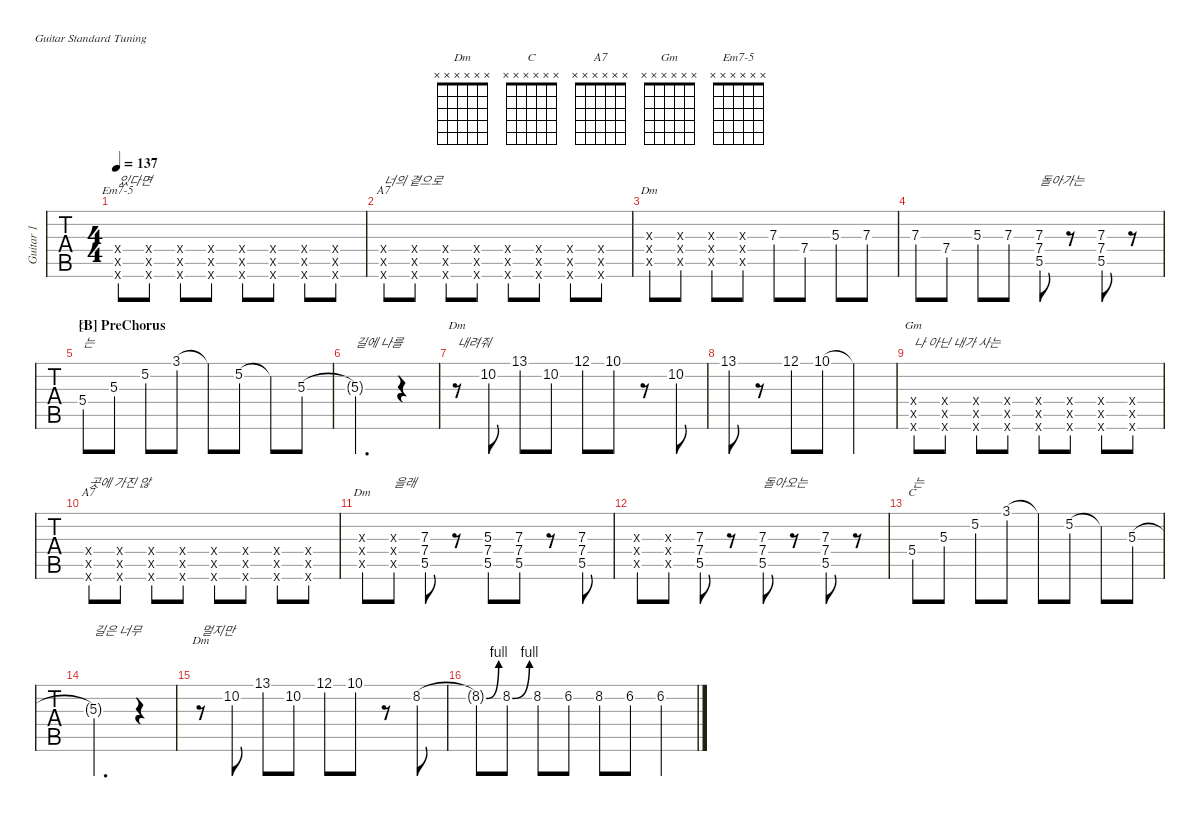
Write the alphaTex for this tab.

\defaultSystemsLayout 4
\hideDynamics
\bracketExtendMode nobrackets
\track ("Guitar1" "Guitar 1") {defaultSystemsLayout 4 instrument overdrivenguitar}
\staff {tabs}
\tuning (E4 B3 G3 D3 A2 E2)
\chord ("Dm" x x x x x x)
\chord ("C" x x x x x x)
\chord ("A7" x x x x x x)
\chord ("Gm" x x x x x x)
\chord ("Em7-5" x x x x x x)
\ts (4 4)
\tempo 137
\clef g2
\ks f
(0.6{x acc forcenatural} 1.5{x acc b} 2.4{x acc forcenatural}).8{ch "Em7-5" txt "있다면" dy mf} (0.6{x acc forcenatural} 1.5{x acc b} 2.4{x acc forcenatural}).8 (0.6{x acc forcenatural} 1.5{x acc b} 2.4{x acc forcenatural}).8 (0.6{x acc forcenatural} 1.5{x acc b} 2.4{x acc forcenatural}).8 (0.6{x acc forcenatural} 1.5{x acc b} 2.4{x acc forcenatural}).8 (0.6{x acc forcenatural} 1.5{x acc b} 2.4{x acc forcenatural}).8 (0.6{x acc forcenatural} 1.5{x acc b} 2.4{x acc forcenatural}).8 (0.6{x acc forcenatural} 1.5{x acc b} 2.4{x acc forcenatural}).8 |
(5.6{x acc forcenatural} 7.5{x acc forcenatural} 7.4{x acc forcenatural}).8{ch "A7" txt "너의 곁으로"} (5.6{x acc forcenatural} 7.5{x acc forcenatural} 7.4{x acc forcenatural}).8 (5.6{x acc forcenatural} 7.5{x acc forcenatural} 7.4{x acc forcenatural}).8 (5.6{x acc forcenatural} 7.5{x acc forcenatural} 7.4{x acc forcenatural}).8 (5.6{x acc forcenatural} 7.5{x acc forcenatural} 7.4{x acc forcenatural}).8 (5.6{x acc forcenatural} 7.5{x acc forcenatural} 7.4{x acc forcenatural}).8 (5.6{x acc forcenatural} 7.5{x acc forcenatural} 7.4{x acc forcenatural}).8 (5.6{x acc forcenatural} 7.5{x acc forcenatural} 7.4{x acc forcenatural}).8 |
(5.5{x acc forcenatural} 7.4{x acc forcenatural} 7.3{x acc forcenatural}).8{ch "Dm"} (5.5{x acc forcenatural} 7.4{x acc forcenatural} 7.3{x acc forcenatural}).8 (5.5{x acc forcenatural} 7.4{x acc forcenatural} 7.3{x acc forcenatural}).8 (5.5{x acc forcenatural} 7.4{x acc forcenatural} 7.3{x acc forcenatural}).8 7.3{acc forcenatural}.8 7.4{acc forcenatural}.8 5.3{acc forcenatural}.8 7.3{acc forcenatural}.8 |
7.3{acc forcenatural}.8 7.4{acc forcenatural}.8 5.3{acc forcenatural}.8 7.3{acc forcenatural}.8 (5.5{acc forcenatural} 7.4{acc forcenatural} 7.3{acc forcenatural}).8{txt "돌아가는"} r.8 (5.5{acc forcenatural} 7.4{acc forcenatural} 7.3{acc forcenatural}).8 r.8 |
\section ("B" "PreChorus")
5.4{acc forcenatural}.8{ch "C" txt "는"} 5.3{acc forcenatural}.8 5.2{acc forcenatural}.8 3.1{acc forcenatural}.8 3.1{t acc forcenatural}.8 5.2{acc forcenatural}.8 5.2{t acc forcenatural}.8 5.3{acc forcenatural}.8 |
5.3{t acc forcenatural}.2{d txt "길에 나를"} r.4 |
r.8{ch "Dm" txt "내려줘"} 10.2{acc forcenatural}.8 13.1{acc forcenatural}.8 10.2{acc forcenatural}.8 12.1{acc forcenatural}.8 10.1{acc forcenatural}.8 r.8 10.2{acc forcenatural}.8 |
13.1{acc forcenatural}.8 r.8 12.1{acc forcenatural}.8 10.1{acc forcenatural}.8 10.1{t acc forcenatural}.2 |
(3.6{x acc forcenatural} 5.5{x acc forcenatural} 5.4{x acc forcenatural}).8{ch "Gm" txt "나 아닌 내가 사는"} (3.6{x acc forcenatural} 5.5{x acc forcenatural} 5.4{x acc forcenatural}).8 (3.6{x acc forcenatural} 5.5{x acc forcenatural} 5.4{x acc forcenatural}).8 (3.6{x acc forcenatural} 5.5{x acc forcenatural} 5.4{x acc forcenatural}).8 (3.6{x acc forcenatural} 5.5{x acc forcenatural} 5.4{x acc forcenatural}).8 (3.6{x acc forcenatural} 5.5{x acc forcenatural} 5.4{x acc forcenatural}).8 (3.6{x acc forcenatural} 5.5{x acc forcenatural} 5.4{x acc forcenatural}).8 (3.6{x acc forcenatural} 5.5{x acc forcenatural} 5.4{x acc forcenatural}).8 |
(7.5{x acc forcenatural} 7.4{x acc forcenatural} 5.6{x acc forcenatural}).8{ch "A7" txt "곳에 가진 않"} (7.5{x acc forcenatural} 7.4{x acc forcenatural} 5.6{x acc forcenatural}).8 (7.5{x acc forcenatural} 7.4{x acc forcenatural} 5.6{x acc forcenatural}).8 (7.5{x acc forcenatural} 7.4{x acc forcenatural} 5.6{x acc forcenatural}).8 (7.5{x acc forcenatural} 7.4{x acc forcenatural} 5.6{x acc forcenatural}).8 (7.5{x acc forcenatural} 7.4{x acc forcenatural} 5.6{x acc forcenatural}).8 (7.5{x acc forcenatural} 7.4{x acc forcenatural} 5.6{x acc forcenatural}).8 (7.5{x acc forcenatural} 7.4{x acc forcenatural} 5.6{x acc forcenatural}).8 |
(5.5{x acc forcenatural} 7.4{x acc forcenatural} 7.3{x acc forcenatural}).8{ch "Dm"} (5.5{x acc forcenatural} 7.4{x acc forcenatural} 7.3{x acc forcenatural}).8{txt "을래"} (5.5{acc forcenatural} 7.4{acc forcenatural} 7.3{acc forcenatural}).8 r.8 (5.5{acc forcenatural} 7.4{acc forcenatural} 5.3{acc forcenatural}).8 (5.5{acc forcenatural} 7.4{acc forcenatural} 7.3{acc forcenatural}).8 r.8 (5.5{acc forcenatural} 7.4{acc forcenatural} 7.3{acc forcenatural}).8 |
(5.5{x acc forcenatural} 7.4{x acc forcenatural} 7.3{x acc forcenatural}).8 (5.5{x acc forcenatural} 7.4{x acc forcenatural} 7.3{x acc forcenatural}).8 (5.5{acc forcenatural} 7.4{acc forcenatural} 7.3{acc forcenatural}).8 r.8 (5.5{acc forcenatural} 7.4{acc forcenatural} 7.3{acc forcenatural}).8{txt "돌아오는"} r.8 (5.5{acc forcenatural} 7.4{acc forcenatural} 7.3{acc forcenatural}).8 r.8 |
5.4{acc forcenatural}.8{ch "C" txt "는"} 5.3{acc forcenatural}.8 5.2{acc forcenatural}.8 3.1{acc forcenatural}.8 3.1{t acc forcenatural}.8 5.2{acc forcenatural}.8 5.2{t acc forcenatural}.8 5.3{acc forcenatural}.8 |
5.3{t acc forcenatural}.2{d txt "길은 너무"} r.4 |
r.8{ch "Dm" txt "멀지만"} 10.2{acc forcenatural}.8 13.1{acc forcenatural}.8 10.2{acc forcenatural}.8 12.1{acc forcenatural}.8 10.1{acc forcenatural}.8 r.8 8.2{acc forcenatural}.8 |
8.2{be (bend 0 0 15 4) t acc forcenatural}.8 8.2{be (bend 0 0 15 4) acc forcenatural}.8 8.2{acc forcenatural}.8 6.2{acc forcenatural}.8 8.2{acc forcenatural}.8 6.2{acc forcenatural}.8 6.2{acc forcenatural}.4
